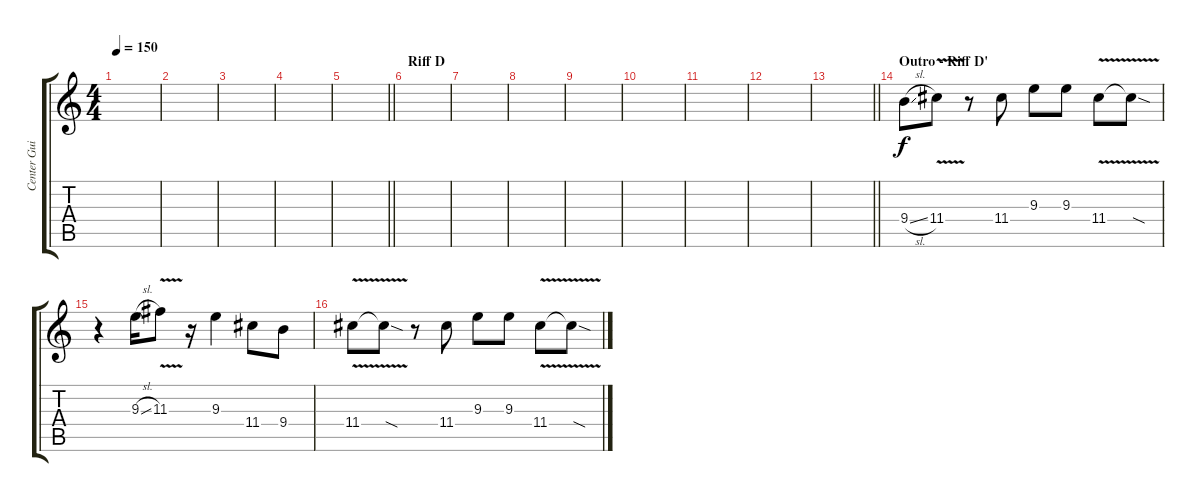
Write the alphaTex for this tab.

\track ("Center Guitar" "Center Gui") {instrument overdrivenguitar}
\staff {score tabs}
\tuning (E4 B3 G3 D3 A2 E2) {hide}
\ts (4 4)
\tempo 150
\clef g2
\ks c
|
|
|
|
\barLineRight lightlight
|
\section ("" "Riff D")
|
|
|
|
|
|
|
\barLineRight lightlight
|
\section ("" "Outro - Riff D'")
9.4{sl}.8 11.4{v}.8 r.8 11.4.8 9.3.8 9.3.8 11.4{v}.8 11.4{sod t}.8 |
r.4 9.3{sl}.16 11.3{v}.8 r.16 9.3.4 11.4.8 9.4.8 |
11.4{v}.8 11.4{sod t}.8 r.8 11.4.8 9.3.8 9.3.8 11.4{v}.8 11.4{sod t}.8
